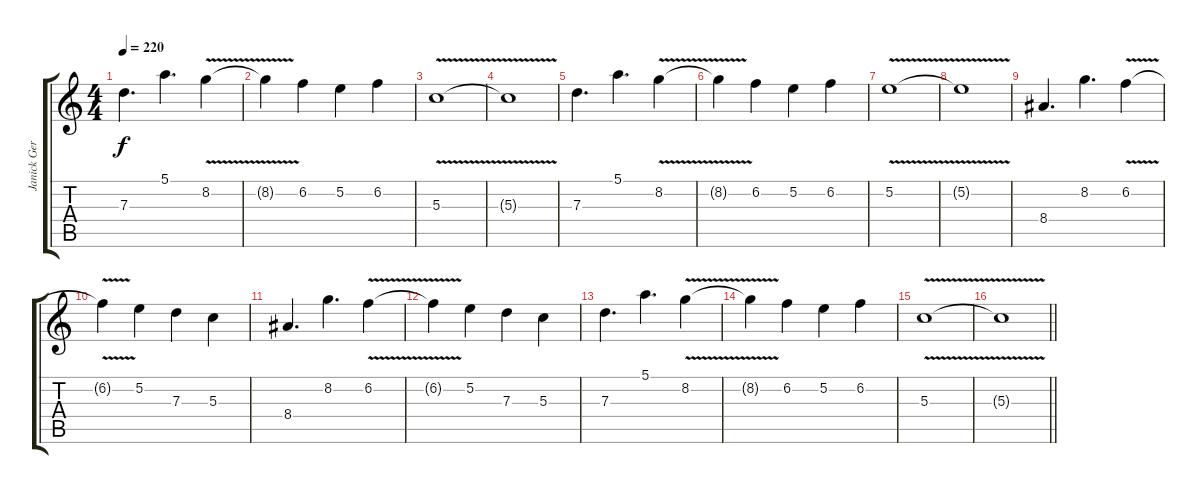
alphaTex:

\track ("Janick Gers" "Janick Ger") {instrument distortionguitar}
\staff {score tabs}
\tuning (E4 B3 G3 D3 A2 E2) {hide}
\ts (4 4)
\tempo 220
\clef g2
\ks c
7.3.4{d dy f} 5.1.4{d} 8.2{v}.4 |
8.2{t}.4 6.2.4 5.2.4 6.2.4 |
5.3{v}.1 |
5.3{t}.1 |
7.3.4{d} 5.1.4{d} 8.2{v}.4 |
8.2{t}.4 6.2.4 5.2.4 6.2.4 |
5.2{v}.1 |
5.2{t}.1 |
8.4.4{d} 8.2.4{d} 6.2{v}.4 |
6.2{t}.4 5.2.4 7.3.4 5.3.4 |
8.4.4{d} 8.2.4{d} 6.2{v}.4 |
6.2{t}.4 5.2.4 7.3.4 5.3.4 |
7.3.4{d} 5.1.4{d} 8.2{v}.4 |
8.2{t}.4 6.2.4 5.2.4 6.2.4 |
5.3{v}.1 |
\barLineRight lightlight
5.3{t}.1
